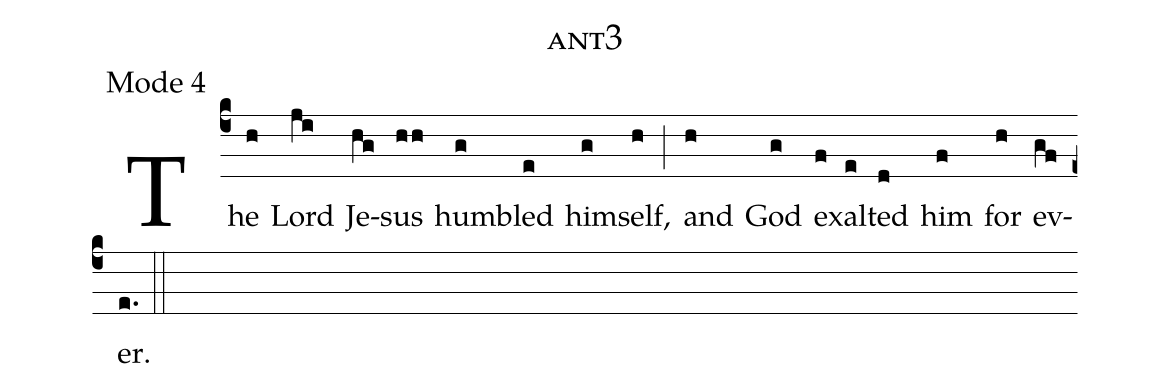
name: ant3;
annotation: Mode 4;
%%
(c4)
The(h) Lord(ji) Je(hg)sus(hh) hum(g)bled(e) him(g)self,(h) (;) and(h) God(g) ex(f)alt(e)ed(d) him(f) for(h) ev(gf)er.(e.) (::)
